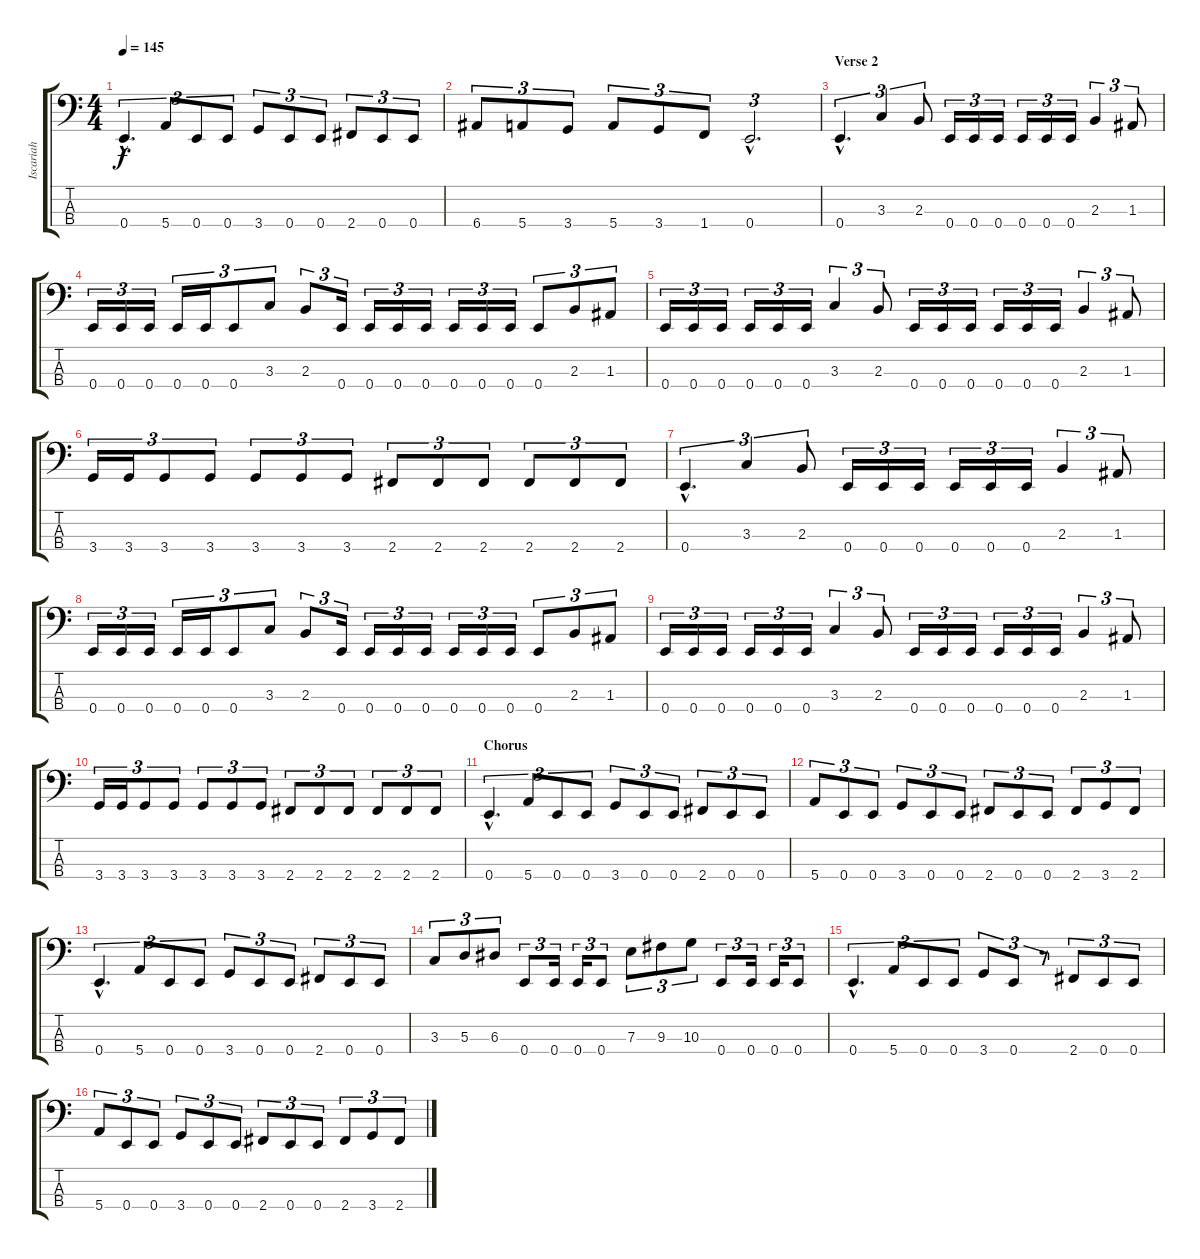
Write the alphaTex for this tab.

\track ("Iscariah" "Iscariah") {instrument electricbasspick}
\staff {score tabs}
\tuning (G2 D2 A1 E1) {hide}
\ts (4 4)
\tempo 145
\clef f4
\ks c
0.4{hac}.4{d tu (3 2) dy f} 5.4.8{tu (3 2)} 0.4.8{tu (3 2)} 0.4.8{tu (3 2)} 3.4.8{tu (3 2)} 0.4.8{tu (3 2)} 0.4.8{tu (3 2)} 2.4.8{tu (3 2)} 0.4.8{tu (3 2)} 0.4.8{tu (3 2)} |
6.4.8{tu (3 2)} 5.4.8{tu (3 2)} 3.4.8{tu (3 2)} 5.4.8{tu (3 2)} 3.4.8{tu (3 2)} 1.4.8{tu (3 2)} 0.4{hac}.2{d tu (3 2)} |
\section ("" "Verse 2")
0.4{hac}.4{d tu (3 2)} 3.3.4{tu (3 2)} 2.3.8{tu (3 2)} 0.4.16{tu (3 2)} 0.4.16{tu (3 2)} 0.4.16{tu (3 2)} 0.4.16{tu (3 2)} 0.4.16{tu (3 2)} 0.4.16{tu (3 2)} 2.3.4{tu (3 2)} 1.3.8{tu (3 2)} |
0.4.16{tu (3 2)} 0.4.16{tu (3 2)} 0.4.16{tu (3 2)} 0.4.16{tu (3 2)} 0.4.16{tu (3 2)} 0.4.8{tu (3 2)} 3.3.8{tu (3 2)} 2.3.8{tu (3 2)} 0.4.16{tu (3 2)} 0.4.16{tu (3 2)} 0.4.16{tu (3 2)} 0.4.16{tu (3 2)} 0.4.16{tu (3 2)} 0.4.16{tu (3 2)} 0.4.16{tu (3 2)} 0.4.8{tu (3 2)} 2.3.8{tu (3 2)} 1.3.8{tu (3 2)} |
0.4.16{tu (3 2)} 0.4.16{tu (3 2)} 0.4.16{tu (3 2)} 0.4.16{tu (3 2)} 0.4.16{tu (3 2)} 0.4.16{tu (3 2)} 3.3.4{tu (3 2)} 2.3.8{tu (3 2)} 0.4.16{tu (3 2)} 0.4.16{tu (3 2)} 0.4.16{tu (3 2)} 0.4.16{tu (3 2)} 0.4.16{tu (3 2)} 0.4.16{tu (3 2)} 2.3.4{tu (3 2)} 1.3.8{tu (3 2)} |
3.4.16{tu (3 2)} 3.4.16{tu (3 2)} 3.4.8{tu (3 2)} 3.4.8{tu (3 2)} 3.4.8{tu (3 2)} 3.4.8{tu (3 2)} 3.4.8{tu (3 2)} 2.4.8{tu (3 2)} 2.4.8{tu (3 2)} 2.4.8{tu (3 2)} 2.4.8{tu (3 2)} 2.4.8{tu (3 2)} 2.4.8{tu (3 2)} |
0.4{hac}.4{d tu (3 2)} 3.3.4{tu (3 2)} 2.3.8{tu (3 2)} 0.4.16{tu (3 2)} 0.4.16{tu (3 2)} 0.4.16{tu (3 2)} 0.4.16{tu (3 2)} 0.4.16{tu (3 2)} 0.4.16{tu (3 2)} 2.3.4{tu (3 2)} 1.3.8{tu (3 2)} |
0.4.16{tu (3 2)} 0.4.16{tu (3 2)} 0.4.16{tu (3 2)} 0.4.16{tu (3 2)} 0.4.16{tu (3 2)} 0.4.8{tu (3 2)} 3.3.8{tu (3 2)} 2.3.8{tu (3 2)} 0.4.16{tu (3 2)} 0.4.16{tu (3 2)} 0.4.16{tu (3 2)} 0.4.16{tu (3 2)} 0.4.16{tu (3 2)} 0.4.16{tu (3 2)} 0.4.16{tu (3 2)} 0.4.8{tu (3 2)} 2.3.8{tu (3 2)} 1.3.8{tu (3 2)} |
0.4.16{tu (3 2)} 0.4.16{tu (3 2)} 0.4.16{tu (3 2)} 0.4.16{tu (3 2)} 0.4.16{tu (3 2)} 0.4.16{tu (3 2)} 3.3.4{tu (3 2)} 2.3.8{tu (3 2)} 0.4.16{tu (3 2)} 0.4.16{tu (3 2)} 0.4.16{tu (3 2)} 0.4.16{tu (3 2)} 0.4.16{tu (3 2)} 0.4.16{tu (3 2)} 2.3.4{tu (3 2)} 1.3.8{tu (3 2)} |
3.4.16{tu (3 2)} 3.4.16{tu (3 2)} 3.4.8{tu (3 2)} 3.4.8{tu (3 2)} 3.4.8{tu (3 2)} 3.4.8{tu (3 2)} 3.4.8{tu (3 2)} 2.4.8{tu (3 2)} 2.4.8{tu (3 2)} 2.4.8{tu (3 2)} 2.4.8{tu (3 2)} 2.4.8{tu (3 2)} 2.4.8{tu (3 2)} |
\section ("" "Chorus")
0.4{hac}.4{d tu (3 2)} 5.4.8{tu (3 2)} 0.4.8{tu (3 2)} 0.4.8{tu (3 2)} 3.4.8{tu (3 2)} 0.4.8{tu (3 2)} 0.4.8{tu (3 2)} 2.4.8{tu (3 2)} 0.4.8{tu (3 2)} 0.4.8{tu (3 2)} |
5.4.8{tu (3 2)} 0.4.8{tu (3 2)} 0.4.8{tu (3 2)} 3.4.8{tu (3 2)} 0.4.8{tu (3 2)} 0.4.8{tu (3 2)} 2.4.8{tu (3 2)} 0.4.8{tu (3 2)} 0.4.8{tu (3 2)} 2.4.8{tu (3 2)} 3.4.8{tu (3 2)} 2.4.8{tu (3 2)} |
0.4{hac}.4{d tu (3 2)} 5.4.8{tu (3 2)} 0.4.8{tu (3 2)} 0.4.8{tu (3 2)} 3.4.8{tu (3 2)} 0.4.8{tu (3 2)} 0.4.8{tu (3 2)} 2.4.8{tu (3 2)} 0.4.8{tu (3 2)} 0.4.8{tu (3 2)} |
3.3.8{tu (3 2)} 5.3.8{tu (3 2)} 6.3.8{tu (3 2)} 0.4.8{tu (3 2)} 0.4.16{tu (3 2)} 0.4.16{tu (3 2)} 0.4.8{tu (3 2)} 7.3.8{tu (3 2)} 9.3.8{tu (3 2)} 10.3.8{tu (3 2)} 0.4.8{tu (3 2)} 0.4.16{tu (3 2)} 0.4.16{tu (3 2)} 0.4.8{tu (3 2)} |
0.4{hac}.4{d tu (3 2)} 5.4.8{tu (3 2)} 0.4.8{tu (3 2)} 0.4.8{tu (3 2)} 3.4.8{tu (3 2)} 0.4.8{tu (3 2)} r.8{tu (3 2)} 2.4.8{tu (3 2)} 0.4.8{tu (3 2)} 0.4.8{tu (3 2)} |
5.4.8{tu (3 2)} 0.4.8{tu (3 2)} 0.4.8{tu (3 2)} 3.4.8{tu (3 2)} 0.4.8{tu (3 2)} 0.4.8{tu (3 2)} 2.4.8{tu (3 2)} 0.4.8{tu (3 2)} 0.4.8{tu (3 2)} 2.4.8{tu (3 2)} 3.4.8{tu (3 2)} 2.4.8{tu (3 2)}
